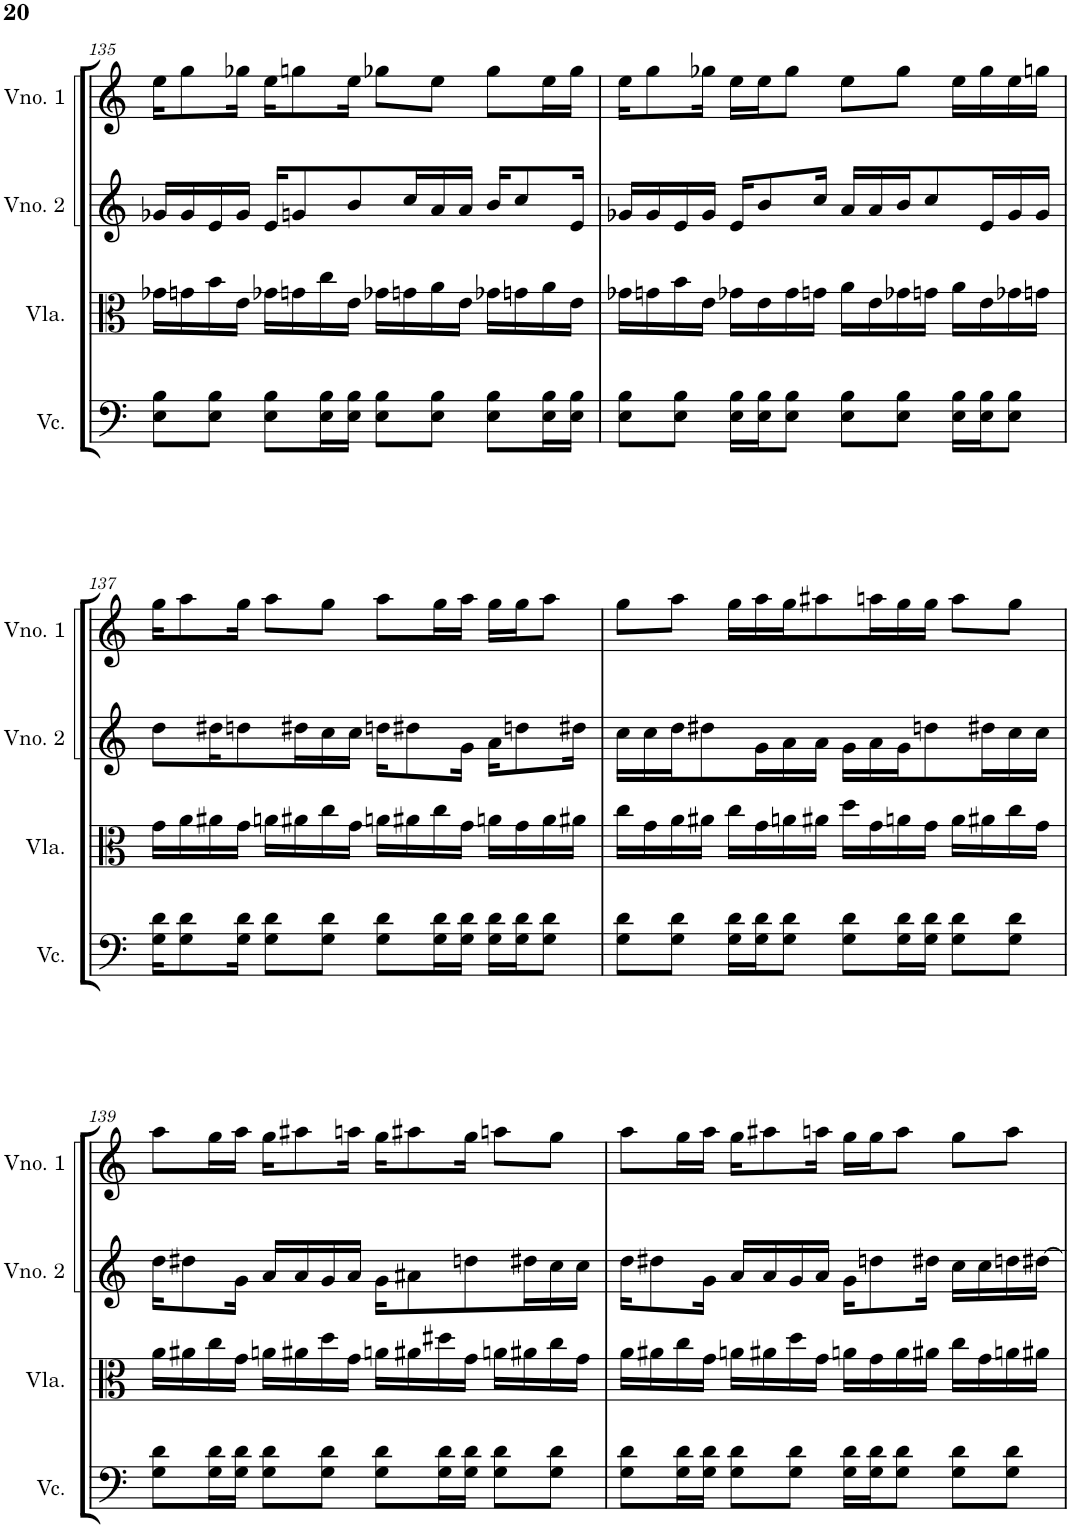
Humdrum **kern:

**kern	**kern	**kern	**kern
*part4	*part3	*part2	*part1
*staff4	*staff3	*staff2	*staff1
*I"Violoncelo	*I"Viola	*I"Violino 2	*I"Violino 1
*I'Vc.	*I'Vla.	*I'Vno. 2	*I'Vno. 1
!!LO:PB:g=z
*clefF4	*clefC3	*clefG2	*clefG2
*k[]	*k[]	*k[]	*k[]
*M4/4	*M4/4	*M4/4	*M4/4
=135	=135	=135	=135
8E\ 8B\L	16g-X\LL	16g-X/LL	16ee\KL
.	16gn\	16g-/	8gg\
8E\ 8B\J	16b\	16e/	.
.	16e\JJ	16g-/JJ	16gg-X\Jk
8E\ 8B\L	16g-X\LL	16e/KL	16ee\KL
.	16gn\	8gn/	8ggn\
16E\ 16B\L	16cc\	.	.
16E\ 16B\JJ	16e\JJ	8b/	16ee\Jk
8E\ 8B\L	16g-X\LL	.	8gg-X\L
.	16gn\	16cc/L	.
8E\ 8B\J	16a\	16a/	8ee\J
.	16e\JJ	16a/JJ	.
8E\ 8B\L	16g-X\LL	16b/KL	8gg-\L
.	16gn\	8cc/	.
16E\ 16B\L	16a\	.	16ee\L
16E\ 16B\JJ	16e\JJ	16e/Jk	16gg-\JJ
=136	=136	=136	=136
8E\ 8B\L	16g-X\LL	16g-X/LL	16ee\KL
.	16gn\	16g-/	8gg\
8E\ 8B\J	16b\	16e/	.
.	16e\JJ	16g-/JJ	16gg-X\Jk
16E\ 16B\LL	16g-X\LL	16e/KL	16ee\LL
16E\ 16B\J	16e\	8b/	16ee\J
8E\ 8B\J	16g-\	.	8gg-\J
.	16gn\JJ	16cc/Jk	.
8E\ 8B\L	16a\LL	16a/LL	8ee\L
.	16e\	16a/	.
8E\ 8B\J	16g-X\	16b/J	8gg-\J
.	16gn\JJ	8cc/	.
16E\ 16B\LL	16a\LL	.	16ee\LL
16E\ 16B\J	16e\	16e/L	16gg-\
8E\ 8B\J	16g-X\	16g-/	16ee\
.	16gn\JJ	16g-/JJ	16ggn\JJ
!!LO:LB:g=z
=137	=137	=137	=137
16G\ 16d\KL	16g\LL	8dd\L	16gg\KL
8G\ 8d\	16a\	.	8aa\
.	16a#X\	16dd#X\K	.
16G\ 16d\Jk	16g\JJ	8ddn\	16gg\Jk
8G\ 8d\L	16an\LL	.	8aa\L
.	16a#X\	16dd#X\L	.
8G\ 8d\J	16cc\	16cc\	8gg\J
.	16g\JJ	16cc\JJ	.
8G\ 8d\L	16an\LL	16ddn\KL	8aa\L
.	16a#X\	8dd#X\	.
16G\ 16d\L	16cc\	.	16gg\L
16G\ 16d\JJ	16g\JJ	16g\Jk	16aa\JJ
16G\ 16d\LL	16an\LL	16a\KL	16gg\LL
16G\ 16d\J	16g\	8ddn\	16gg\J
8G\ 8d\J	16a\	.	8aa\J
.	16a#X\JJ	16dd#X\Jk	.
=138	=138	=138	=138
8G\ 8d\L	16cc\LL	16cc\LL	8gg\L
.	16g\	16cc\	.
8G\ 8d\J	16a\	16dd\J	8aa\J
.	16a#X\JJ	8dd#X\	.
16G\ 16d\LL	16cc\LL	.	16gg\LL
16G\ 16d\J	16g\	16g\L	16aa\
8G\ 8d\J	16an\	16a\	16gg\J
.	16a#X\JJ	16a\JJ	8aa#X\
8G\ 8d\L	16dd\LL	16g\LL	.
.	16g\	16a\	16aan\L
16G\ 16d\L	16an\	16g\J	16gg\
16G\ 16d\JJ	16g\JJ	8ddn\	16gg\JJ
8G\ 8d\L	16a\LL	.	8aa\L
.	16a#X\	16dd#X\L	.
8G\ 8d\J	16cc\	16cc\	8gg\J
.	16g\JJ	16cc\JJ	.
!!LO:LB:g=z
=139	=139	=139	=139
8G\ 8d\L	16a\LL	16dd\KL	8aa\L
.	16a#X\	8dd#X\	.
16G\ 16d\L	16cc\	.	16gg\L
16G\ 16d\JJ	16g\JJ	16g\Jk	16aa\JJ
8G\ 8d\L	16an\LL	16a/LL	16gg\KL
.	16a#X\	16a/	8aa#X\
8G\ 8d\J	16dd\	16g/	.
.	16g\JJ	16a/JJ	16aan\Jk
8G\ 8d\L	16an\LL	16g\KL	16gg\KL
.	16a#X\	8a#X\	8aa#X\
16G\ 16d\L	16dd#X\	.	.
16G\ 16d\JJ	16g\JJ	8ddn\	16gg\Jk
8G\ 8d\L	16an\LL	.	8aan\L
.	16a#X\	16dd#X\L	.
8G\ 8d\J	16cc\	16cc\	8gg\J
.	16g\JJ	16cc\JJ	.
=140	=140	=140	=140
8G\ 8d\L	16a\LL	16dd\KL	8aa\L
.	16a#X\	8dd#X\	.
16G\ 16d\L	16cc\	.	16gg\L
16G\ 16d\JJ	16g\JJ	16g\Jk	16aa\JJ
8G\ 8d\L	16an\LL	16a/LL	16gg\KL
.	16a#X\	16a/	8aa#X\
8G\ 8d\J	16dd\	16g/	.
.	16g\JJ	16a/JJ	16aan\Jk
16G\ 16d\LL	16an\LL	16g\KL	16gg\LL
16G\ 16d\J	16g\	8ddn\	16gg\J
8G\ 8d\J	16a\	.	8aa\J
.	16a#X\JJ	16dd#X\Jk	.
8G\ 8d\L	16cc\LL	16cc\LL	8gg\L
.	16g\	16cc\	.
8G\ 8d\J	16an\	16ddn\	8aa\J
.	16a#X\JJ	[16dd#X\JJ	.
=	=	=	=
*-	*-	*-	*-
